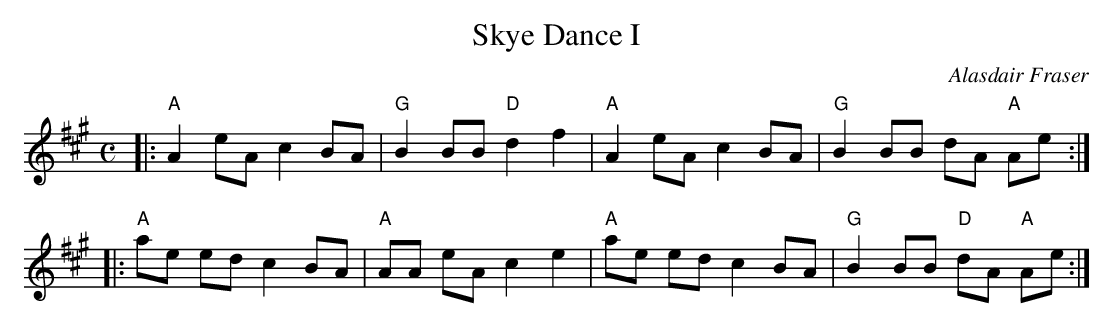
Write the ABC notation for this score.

X:1
T:Skye Dance I
C:Alasdair Fraser
L:1/8
M:C
K:A
|:"A"A2 eA c2 BA|"G"B2 BB "D"d2 f2|"A"A2 eA c2 BA|"G"B2 BB    dA "A"Ae:|
|:"A"ae ed c2 BA|"A"AA eA    c2 e2|"A"ae ed c2 BA|"G"B2 BB "D"dA "A"Ae:|
